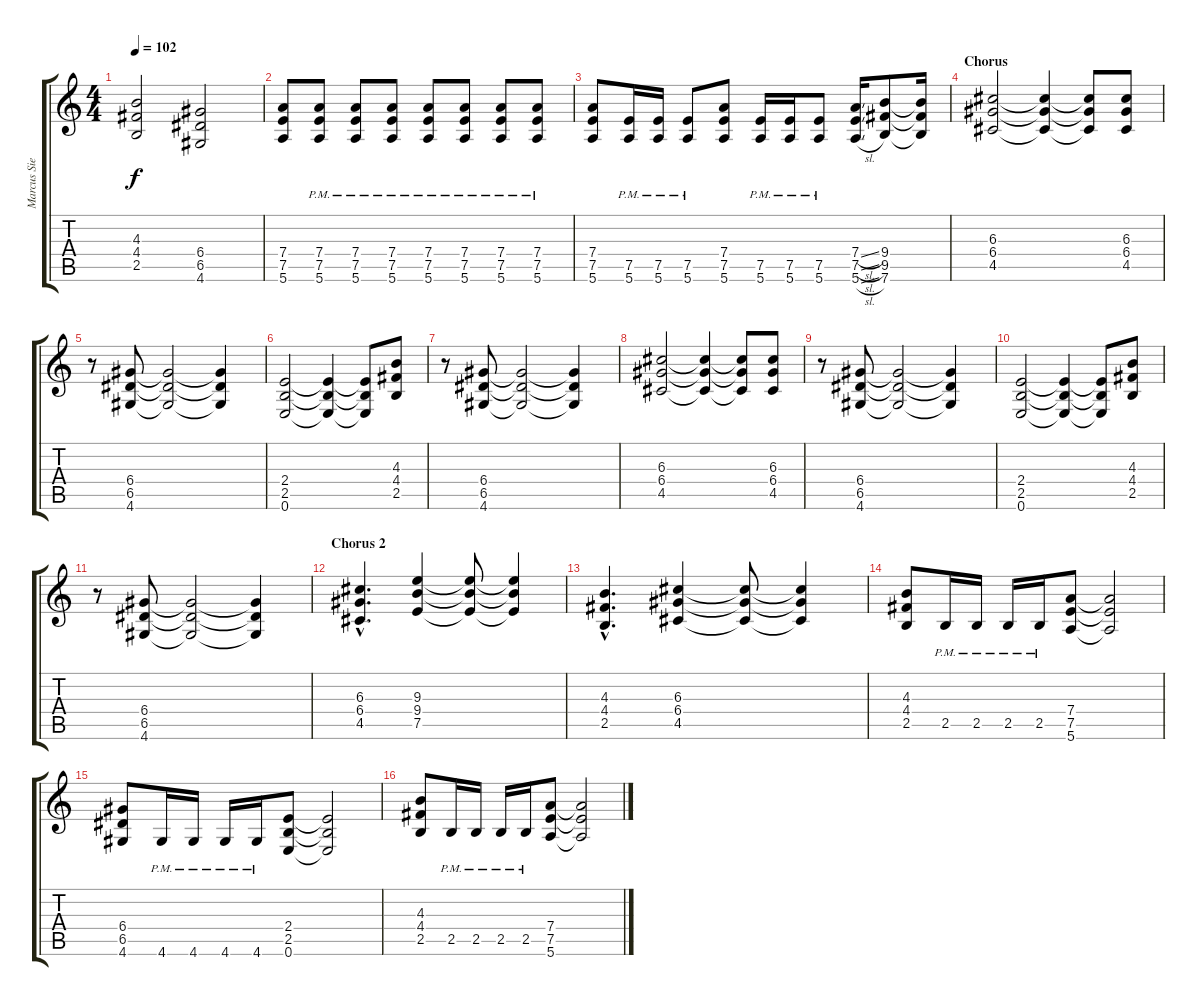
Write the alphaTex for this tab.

\track ("Marcus Siepen" "Marcus Sie") {instrument distortionguitar}
\staff {score tabs}
\tuning (E4 B3 G3 D3 A2 E2) {hide}
\ts (4 4)
\tempo 102
\clef g2
\ks c
(4.3 4.4 2.5).2{dy f} (6.4 6.5 4.6).2 |
(7.4 7.5 5.6).8 (7.4{pm} 7.5{pm} 5.6{pm}).8 (7.4{pm} 7.5{pm} 5.6{pm}).8 (7.4{pm} 7.5{pm} 5.6{pm}).8 (7.4{pm} 7.5{pm} 5.6{pm}).8 (7.4{pm} 7.5{pm} 5.6{pm}).8 (7.4{pm} 7.5{pm} 5.6{pm}).8 (7.4{pm} 7.5{pm} 5.6{pm}).8 |
(7.4 7.5 5.6).8 (7.5{pm} 5.6{pm}).16 (7.5{pm} 5.6{pm}).16 (7.5{pm} 5.6{pm}).8 (7.4 7.5 5.6).8 (7.5{pm} 5.6{pm}).16 (7.5{pm} 5.6{pm}).16 (7.5{pm} 5.6{pm}).8 (7.4{sl} 7.5{sl} 5.6{sl}).16 (9.4 9.5 7.6).8 (9.4{t} 9.5{t} 7.6{t}).16 |
\section ("" "Chorus")
(6.3 6.4 4.5).2 (6.3{t} 6.4{t} 4.5{t}).4 (6.3{t} 6.4{t} 4.5{t}).8 (6.3 6.4 4.5).8 |
r.8 (6.4 6.5 4.6).8 (6.4{t} 6.5{t} 4.6{t}).2 (6.4{t} 6.5{t} 4.6{t}).4 |
(2.4 2.5 0.6).2 (2.4{t} 2.5{t} 0.6{t}).4 (2.4{t} 2.5{t} 0.6{t}).8 (4.3 4.4 2.5).8 |
r.8 (6.4 6.5 4.6).8 (6.4{t} 6.5{t} 4.6{t}).2 (6.4{t} 6.5{t} 4.6{t}).4 |
(6.3 6.4 4.5).2 (6.3{t} 6.4{t} 4.5{t}).4 (6.3{t} 6.4{t} 4.5{t}).8 (6.3 6.4 4.5).8 |
r.8 (6.4 6.5 4.6).8 (6.4{t} 6.5{t} 4.6{t}).2 (6.4{t} 6.5{t} 4.6{t}).4 |
(2.4 2.5 0.6).2 (2.4{t} 2.5{t} 0.6{t}).4 (2.4{t} 2.5{t} 0.6{t}).8 (4.3 4.4 2.5).8 |
r.8 (6.4 6.5 4.6).8 (6.4{t} 6.5{t} 4.6{t}).2 (6.4{t} 6.5{t} 4.6{t}).4 |
\section ("" "Chorus 2")
(6.3{hac} 6.4{hac} 4.5{hac}).4{d} (9.3 9.4 7.5).4 (9.3{t} 9.4{t} 7.5{t}).8 (9.3{t} 9.4{t} 7.5{t}).4 |
(4.3{hac} 4.4{hac} 2.5{hac}).4{d} (6.3 6.4 4.5).4 (6.3{t} 6.4{t} 4.5{t}).8 (6.3{t} 6.4{t} 4.5{t}).4 |
(4.3 4.4 2.5).8 2.5{pm}.16 2.5{pm}.16 2.5{pm}.16 2.5{pm}.16 (7.4 7.5 5.6).8 (7.4{t} 7.5{t} 5.6{t}).2 |
(6.4 6.5 4.6).8 4.6{pm}.16 4.6{pm}.16 4.6{pm}.16 4.6{pm}.16 (2.4 2.5 0.6).8 (2.4{t} 2.5{t} 0.6{t}).2 |
(4.3 4.4 2.5).8 2.5{pm}.16 2.5{pm}.16 2.5{pm}.16 2.5{pm}.16 (7.4 7.5 5.6).8 (7.4{t} 7.5{t} 5.6{t}).2
